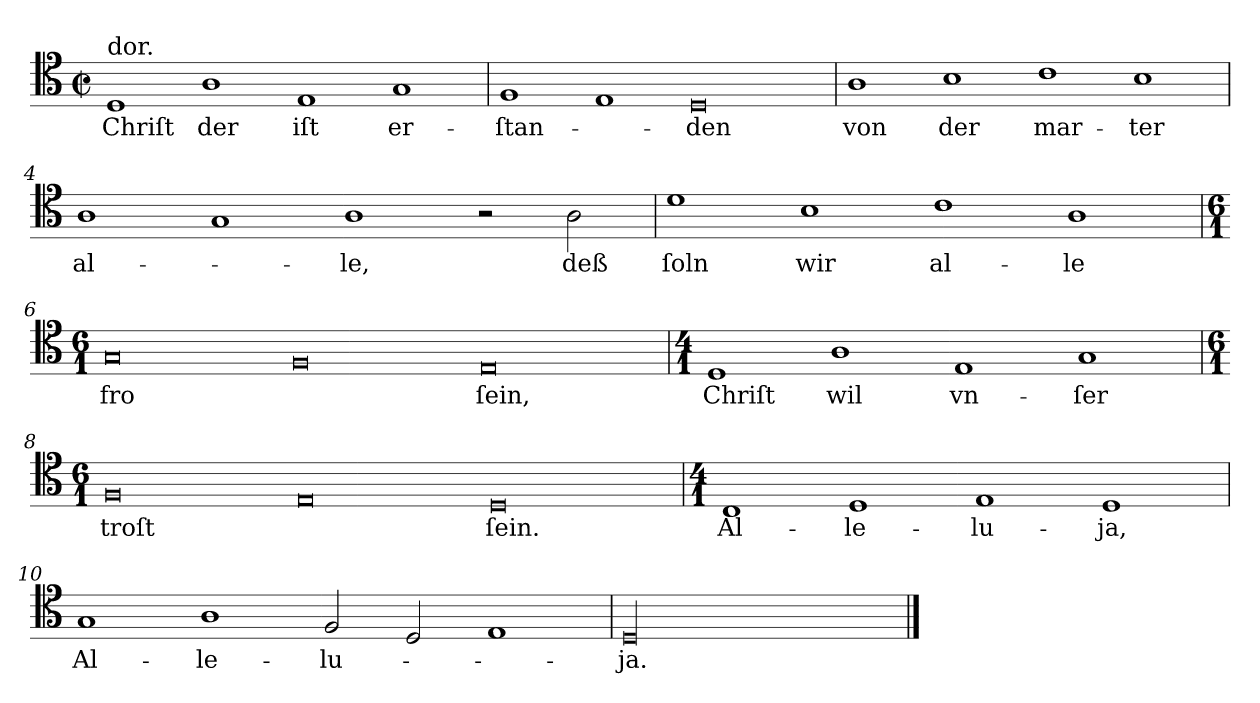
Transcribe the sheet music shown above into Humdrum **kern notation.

**kern	**text
*part1	*part1
*staff1	*staff1
*clefC4	*
*k[]	*
*D:dor	*
*M4/1	*
*met(c|)	*
=1	=1
!LO:TX:a:t=dor.	!
1D	Chriſt
1A	der
1E	iſt
1G	er-
=2	=2
1F	-ſtan-
1E	.
0D	-den
=3	=3
1A	von
1B	der
1c	mar-
1B	-ter
=4	=4
1A	al-
1G	.
1A	-le,
2r	.
2A	deß
=5	=5
1d	ſoln
1B	wir
1c	al-
1A	-le
=6	=6
*M6/1	*
0G	fro
0F	.
0E	ſein,
=7	=7
*M4/1	*
1D	Chriſt
1A	wil
1E	vn-
1G	-ſer
=8	=8
*M6/1	*
0F	troſt
0E	.
0D	ſein.
=9	=9
*M4/1	*
1C	Al-
1D	-le-
1E	-lu-
1D	-ja,
=10	=10
1G	Al-
1A	-le-
2F	-lu-
2D	.
1E	.
=11	=11
00D/	-ja.
==	==
*-	*-
